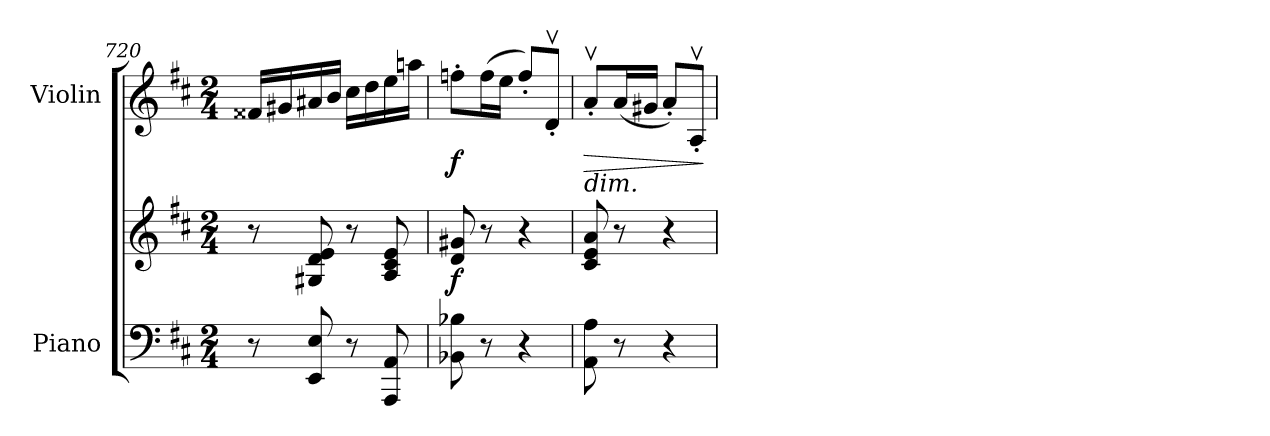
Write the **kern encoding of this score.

**kern	**kern	**dynam	**kern	**dynam
*part2	*part2	*part2	*part1	*part1
*staff3	*staff2	*staff2/3	*staff1	*staff1
*I"Piano	*	*	*I"Violin	*
*I'Pno.	*	*	*I'Vln.	*
*clefF4	*clefG2	*	*clefG2	*
*k[f#c#]	*k[f#c#]	*	*k[f#c#]	*
*M2/4	*M2/4	*	*M2/4	*
=720	=720	=720	=720	=720
8r	8r	.	16f##X/LL	.
.	.	.	16g#X/	.
8EE/ 8E/	8G#X/ 8d/ 8e/	.	16a#X/	.
.	.	.	16b/JJ	.
8r	8r	.	16cc#\LL	.
.	.	.	16dd\	.
8AAA/ 8AA/	8A/ 8c#/ 8e/	.	16ee\	.
.	.	.	16aan\JJ	.
=721	=721	=721	=721	=721
!	!	!LO:DY:b	!	!LO:DY:b
8BB-X\ 8B-X\	8d/ 8g#X/	f	8ffn'\L	f
8r	8r	.	(16ff\L	.
.	.	.	16ee\JJ	.
4r	4r	.	8ff'/L)	.
.	.	.	8dv'/J	.
=722	=722	=722	=722	=722
!	!LO:TX:a:i:t=dim.	!	!	!
!	!	!	!	!LO:HP:b
8AA\ 8A\	8c#/ 8e/ 8a/	.	8av'/L	>
8r	8r	.	(16a/L	.
.	.	.	16g#X/JJ	.
4r	4r	.	8a'/L)	.
.	.	.	8Av'/J	.
.	.	.	.	]
=	=	=	=	=
*-	*-	*-	*-	*-
